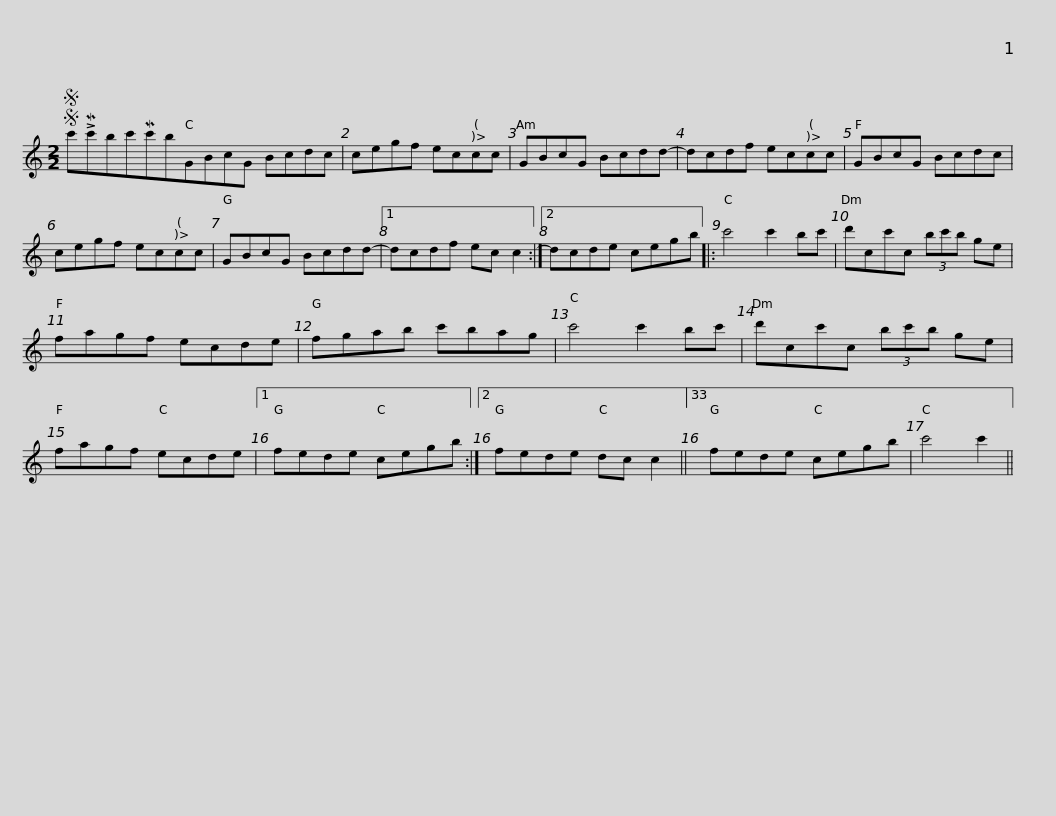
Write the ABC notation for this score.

X:1
L:1/8
M:2/2
I:linebreak $
K:C
V:1 treble
V:1
SS c'!>!Mc'bc'Mc'bGBcG Bcdc |$ cegf eccc | GBcG Bcdd- | dcdf eccc | GBcG Bcdc | %5
 cegf eccc |$ GBcG Bcdd- |1 dcdf ec c2 :|2 dcde cegb |: c'4 c'2 bc' | %10
 d'cc'c (3bc'b ge |$ fagf ecde | fgab c'bag | c'4 c'2 bc' | d'cc'c (3bc'b ge | %15
 fagf ecde |1$ fede cegb :|2 fede dc c2 ||33 fede cegb | c'4 c'2 || %20
